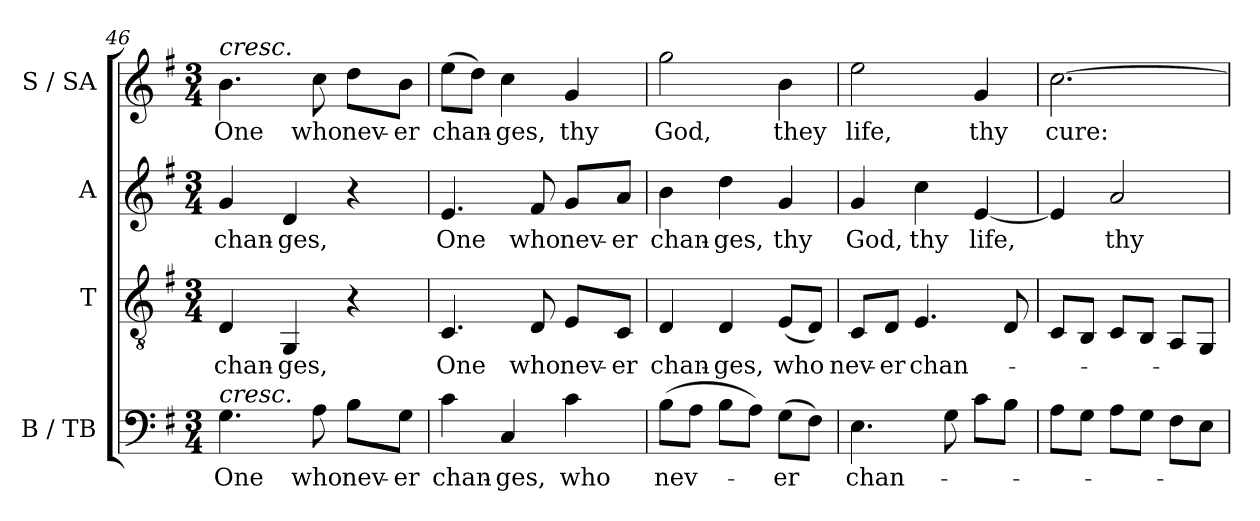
**kern	**text	**kern	**text	**kern	**text	**kern	**text
*part4	*part4	*part3	*part3	*part2	*part2	*part1	*part1
*staff4	*staff4	*staff3	*staff3	*staff2	*staff2	*staff1	*staff1
*I"B / TB	*	*I"T	*	*I"A	*	*I"S / SA	*
*I'B / TB	*	*I'T	*	*I'A	*	*I'S / SA	*
*clefF4	*	*clefGv2	*	*clefG2	*	*clefG2	*
*k[f#]	*	*k[f#]	*	*k[f#]	*	*k[f#]	*
*G:	*	*G:	*	*G:	*	*G:	*
*M3/4	*	*M3/4	*	*M3/4	*	*M3/4	*
=46	=46	=46	=46	=46	=46	=46	=46
!	!LO:LY:b:color=#000000	!	!	!	!	!	!
!	!	!	!LO:LY:b:color=#000000	!	!	!	!
!	!	!	!	!	!LO:LY:b:color=#000000	!	!
!	!	!	!	!	!	!LO:TX:a:i:t=cresc.	!
!LO:TX:a:i:t=cresc.	!	!	!	!	!	!	!
!	!	!	!	!	!	!	!LO:LY:b:color=#000000
4.Gi\	One	4Di/	chan-	4gi/	chan-	4.bi\	One
!	!	!	!LO:LY:b:color=#000000	!	!	!	!
!	!	!	!	!	!LO:LY:b:color=#000000	!	!
.	.	4GGi/	-ges,	4di/	-ges,	.	.
!	!LO:LY:b:color=#000000	!	!	!	!	!	!
!	!	!	!	!	!	!	!LO:LY:b:color=#000000
8Ai\	who	.	.	.	.	8cci\	who
!	!LO:LY:b:color=#000000	!	!	!	!	!	!
!	!	!	!	!	!	!	!LO:LY:b:color=#000000
8Bi\L	nev-	4r	.	4r	.	8ddi\L	nev-
!	!LO:LY:b:color=#000000	!	!	!	!	!	!
!	!	!	!	!	!	!	!LO:LY:b:color=#000000
8Gi\J	-er	.	.	.	.	8bi\J	-er
=47	=47	=47	=47	=47	=47	=47	=47
!	!LO:LY:b:color=#000000	!	!	!	!	!	!
!	!	!	!LO:LY:b:color=#000000	!	!	!	!
!	!	!	!	!	!LO:LY:b:color=#000000	!	!
!	!	!	!	!	!	!	!LO:LY:b:color=#000000
4ci\	chan-	4.Ci/	One	4.ei/	One	(8eei\L	chan-
.	.	.	.	.	.	8ddi\J)	.
!	!LO:LY:b:color=#000000	!	!	!	!	!	!
!	!	!	!	!	!	!	!LO:LY:b:color=#000000
4Ci/	-ges,	.	.	.	.	4cci\	-ges,
!	!	!	!LO:LY:b:color=#000000	!	!	!	!
!	!	!	!	!	!LO:LY:b:color=#000000	!	!
.	.	8Di/	who	8f#i/	who	.	.
!	!LO:LY:b:color=#000000	!	!	!	!	!	!
!	!	!	!LO:LY:b:color=#000000	!	!	!	!
!	!	!	!	!	!LO:LY:b:color=#000000	!	!
!	!	!	!	!	!	!	!LO:LY:b:color=#000000
4ci\	who	8Ei/L	nev-	8gi/L	nev-	4gi/	thy
!	!	!	!LO:LY:b:color=#000000	!	!	!	!
!	!	!	!	!	!LO:LY:b:color=#000000	!	!
.	.	8Ci/J	-er	8ai/J	-er	.	.
!!LO:PB:g=z
=48	=48	=48	=48	=48	=48	=48	=48
!	!LO:LY:b:color=#000000	!	!	!	!	!	!
!	!	!	!LO:LY:b:color=#000000	!	!	!	!
!	!	!	!	!	!LO:LY:b:color=#000000	!	!
!	!	!	!	!	!	!	!LO:LY:b:color=#000000
(8Bi\L	nev-	4Di/	chan-	4bi\	chan-	2ggi\	God,
8Ai\J	.	.	.	.	.	.	.
!	!	!	!LO:LY:b:color=#000000	!	!	!	!
!	!	!	!	!	!LO:LY:b:color=#000000	!	!
8Bi\L	.	4Di/	-ges,	4ddi\	-ges,	.	.
8Ai\J)	.	.	.	.	.	.	.
!	!LO:LY:b:color=#000000	!	!	!	!	!	!
!	!	!	!LO:LY:b:color=#000000	!	!	!	!
!	!	!	!	!	!LO:LY:b:color=#000000	!	!
!	!	!	!	!	!	!	!LO:LY:b:color=#000000
(8Gi\L	-er	(8Ei/L	who	4gi/	thy	4bi\	they
8F#i\J)	.	8Di/J)	.	.	.	.	.
=49	=49	=49	=49	=49	=49	=49	=49
!	!LO:LY:b:color=#000000	!	!	!	!	!	!
!	!	!	!LO:LY:b:color=#000000	!	!	!	!
!	!	!	!	!	!LO:LY:b:color=#000000	!	!
!	!	!	!	!	!	!	!LO:LY:b:color=#000000
4.Ei\	chan-	8Ci/L	nev-	4gi/	God,	2eei\	life,
!	!	!	!LO:LY:b:color=#000000	!	!	!	!
.	.	8Di/J	-er	.	.	.	.
!	!	!	!LO:LY:b:color=#000000	!	!	!	!
!	!	!	!	!	!LO:LY:b:color=#000000	!	!
.	.	4.Ei/	chan-	4cci\	thy	.	.
8Gi\	.	.	.	.	.	.	.
!	!	!	!	!	!LO:LY:b:color=#000000	!	!
!	!	!	!	!	!	!	!LO:LY:b:color=#000000
8ci\L	.	.	.	[4ei/	life,	4gi/	thy
8Bi\J	.	8Di/	.	.	.	.	.
=50	=50	=50	=50	=50	=50	=50	=50
!	!	!	!	!	!	!	!LO:LY:b:color=#000000
8Ai\L	.	8Ci/L	.	4ei/]	.	[2.cci\	cure:
8Gi\J	.	8BBi/J	.	.	.	.	.
!	!	!	!	!	!LO:LY:b:color=#000000	!	!
8Ai\L	.	8Ci/L	.	2ai/	thy	.	.
8Gi\J	.	8BBi/J	.	.	.	.	.
8F#i\L	.	8AAi/L	.	.	.	.	.
8Ei\J	.	8GGi/J	.	.	.	.	.
=	=	=	=	=	=	=	=
*-	*-	*-	*-	*-	*-	*-	*-
